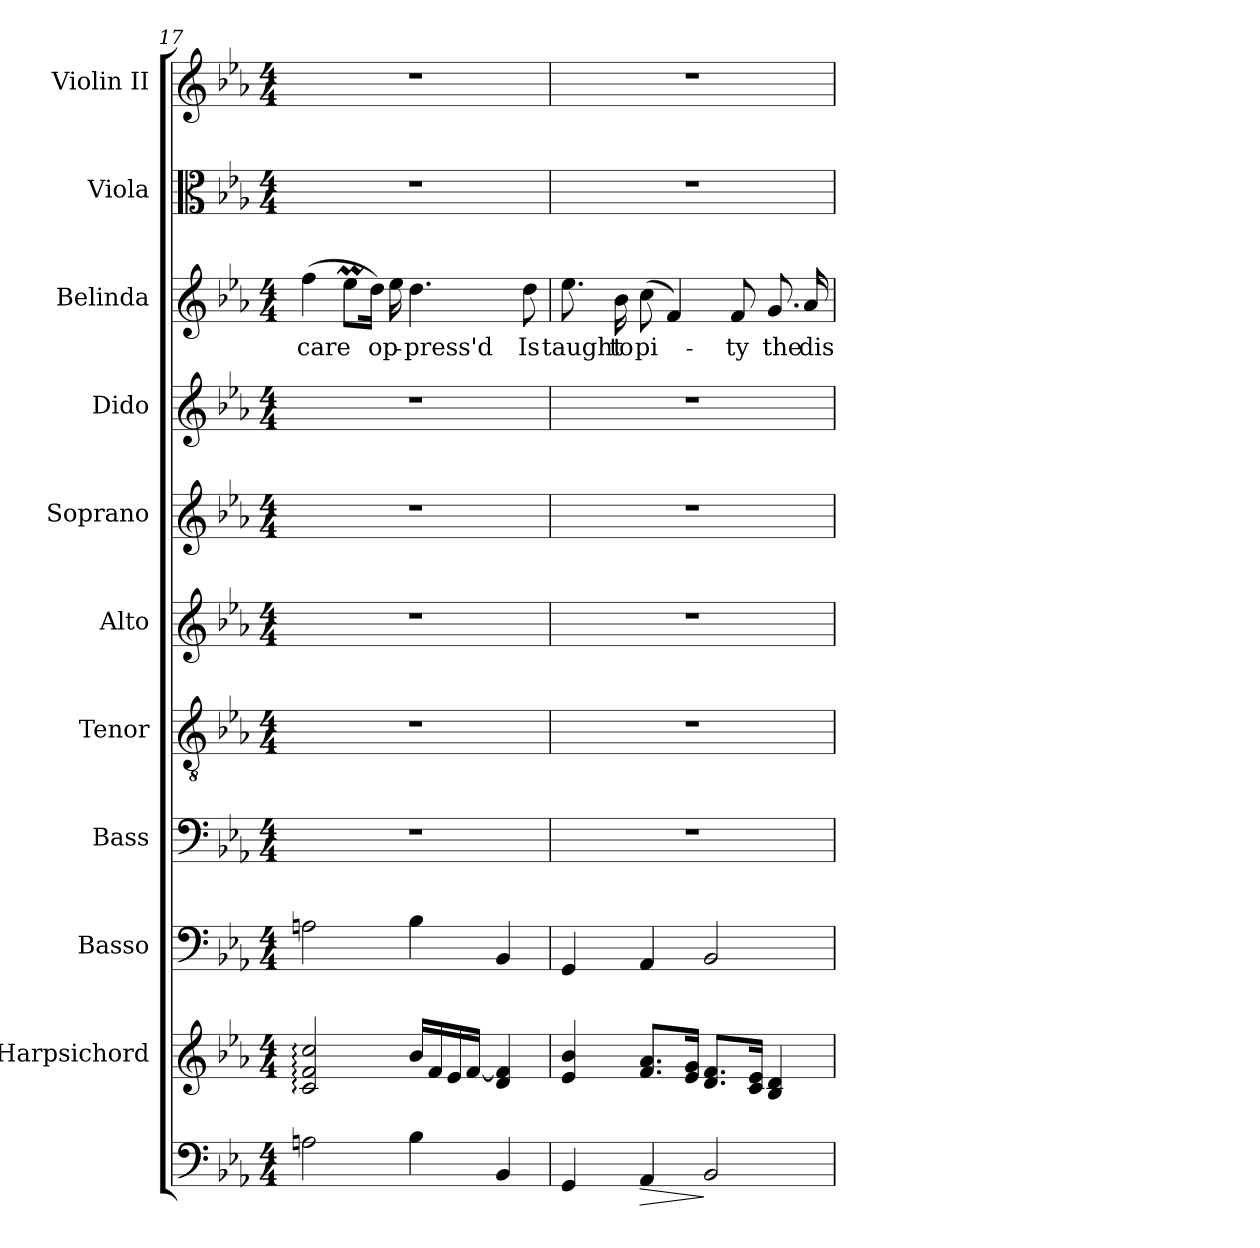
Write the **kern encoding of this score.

**kern	**dynam	**kern	**kern	**kern	**kern	**kern	**kern	**kern	**kern	**text	**kern	**kern
*part11	*part11	*part10	*part9	*part8	*part7	*part6	*part5	*part4	*part3	*part3	*part2	*part1
*staff11	*staff11	*staff10	*staff9	*staff8	*staff7	*staff6	*staff5	*staff4	*staff3	*staff3	*staff2	*staff1
*	*	*I"Harpsichord	*I"Basso	*I"Bass	*I"Tenor	*I"Alto	*I"Soprano	*I"Dido	*I"Belinda	*	*I"Viola	*I"Violin II
*	*	*	*	*I'B.	*I'T.	*I'A.	*I'S.	*	*	*	*I'Viola	*I'Vln. II
*clefF4	*	*clefG2	*clefF4	*clefF4	*clefGv2	*clefG2	*clefG2	*clefG2	*clefG2	*	*clefC3	*clefG2
*	*	*	*	*	*ITrd7c12	*	*	*	*	*	*	*
*k[b-e-a-]	*	*k[b-e-a-]	*k[b-e-a-]	*k[b-e-a-]	*k[b-e-a-]	*k[b-e-a-]	*k[b-e-a-]	*k[b-e-a-]	*k[b-e-a-]	*	*k[b-e-a-]	*k[b-e-a-]
*E-:	*	*E-:	*E-:	*E-:	*E-:	*E-:	*E-:	*E-:	*E-:	*	*E-:	*E-:
*M4/4	*	*M4/4	*M4/4	*M4/4	*M4/4	*M4/4	*M4/4	*M4/4	*M4/4	*	*M4/4	*M4/4
=17	=17	=17	=17	=17	=17	=17	=17	=17	=17	=17	=17	=17
!	!	!	!	!	!	!	!	!	!	!LO:LY:b:color=#000000	!	!
2Ani\	.	2ci/: 2fi: 2cci:	2Ani\	1r	1r	1r	1r	1r	(4ffi\	care	1r	1r
.	.	.	.	.	.	.	.	.	8ee-Mi\L	.	.	.
.	.	.	.	.	.	.	.	.	16ddi\Jk)	.	.	.
!	!	!	!	!	!	!	!	!	!	!LO:LY:b:color=#000000	!	!
.	.	.	.	.	.	.	.	.	16ee-i\	op-	.	.
!	!	!	!	!	!	!	!	!	!	!LO:LY:b:color=#000000	!	!
4B-i\	.	16b-i/LL	4B-i\	.	.	.	.	.	4.ddi\	-press'd	.	.
.	.	16fi/	.	.	.	.	.	.	.	.	.	.
.	.	16e-i/	.	.	.	.	.	.	.	.	.	.
.	.	[16fi/JJ	.	.	.	.	.	.	.	.	.	.
4BB-i/	.	4di/ 4fi]	4BB-i/	.	.	.	.	.	.	.	.	.
!	!	!	!	!	!	!	!	!	!	!LO:LY:b:color=#000000	!	!
.	.	.	.	.	.	.	.	.	8ddi\	Is	.	.
=18	=18	=18	=18	=18	=18	=18	=18	=18	=18	=18	=18	=18
!	!	!	!	!	!	!	!	!	!	!LO:LY:b:color=#000000	!	!
4GGi/	.	4e-i/ 4b-i	4GGi/	1r	1r	1r	1r	1r	8.ee-i\	taught	1r	1r
!	!	!	!	!	!	!	!	!	!	!LO:LY:b:color=#000000	!	!
.	.	.	.	.	.	.	.	.	16b-i\	to	.	.
!	!LO:HP:b	!	!	!	!	!	!	!	!	!	!	!
!	!	!	!	!	!	!	!	!	!	!LO:LY:b:color=#000000	!	!
4AA-i/	>	8.fi/ 8.a-iL	4AA-i/	.	.	.	.	.	(8cci\	pi-	.	.
.	.	.	.	.	.	.	.	.	4fi/)	.	.	.
.	.	16e-i/ 16giJk	.	.	.	.	.	.	.	.	.	.
2BB-i/	]	8.di/ 8.fiL	2BB-i/	.	.	.	.	.	.	.	.	.
!	!	!	!	!	!	!	!	!	!	!LO:LY:b:color=#000000	!	!
.	.	.	.	.	.	.	.	.	8fi/	-ty	.	.
.	.	16ci/ 16e-iJk	.	.	.	.	.	.	.	.	.	.
!	!	!	!	!	!	!	!	!	!	!LO:LY:b:color=#000000	!	!
.	.	4B-i/ 4di	.	.	.	.	.	.	8.gi/	the	.	.
!	!	!	!	!	!	!	!	!	!	!LO:LY:b:color=#000000	!	!
.	.	.	.	.	.	.	.	.	16a-i/	dis	.	.
=	=	=	=	=	=	=	=	=	=	=	=	=
*-	*-	*-	*-	*-	*-	*-	*-	*-	*-	*-	*-	*-
